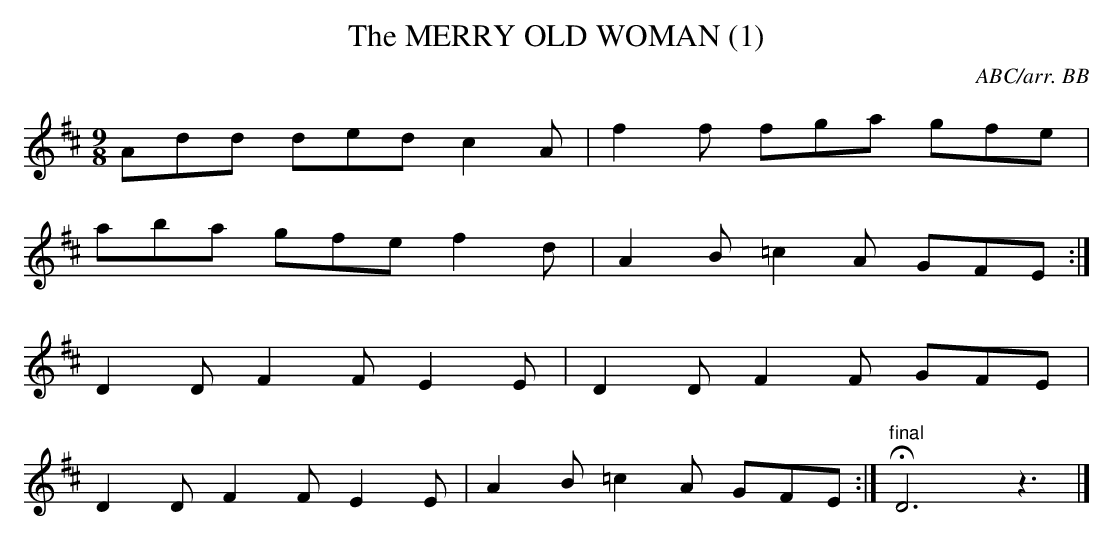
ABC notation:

X:1
T:MERRY OLD WOMAN (1), The
C:ABC/arr. BB
M:9/8
L:1/8
K:D
Add ded c2A|f2f fga gfe|
aba gfe f2d|A2B =c2A GFE :|
D2D F2F E2E|D2D F2F GFE|
D2D F2F E2E|A2B =c2A GFE :|\
"final"HD6z3|]
